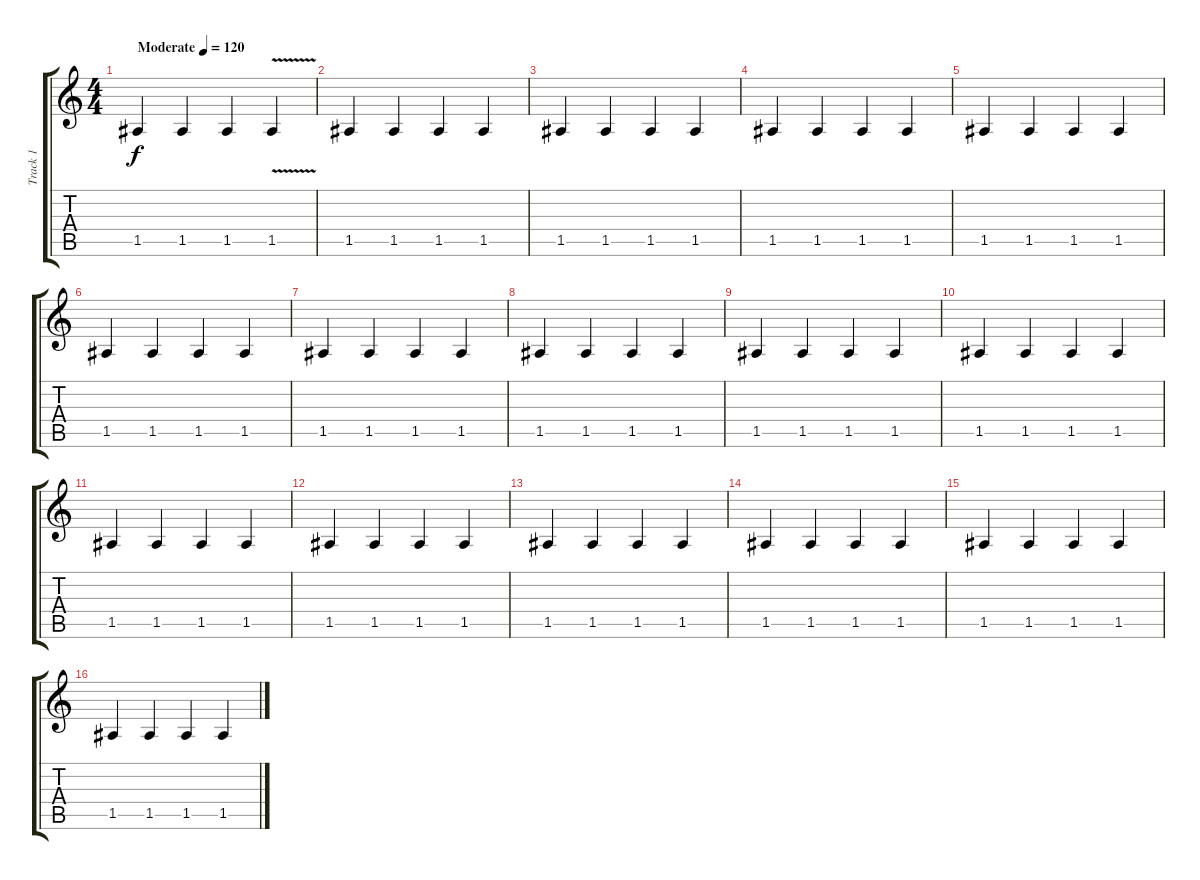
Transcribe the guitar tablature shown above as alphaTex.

\track ("Track 1" "Track 1") {instrument acousticguitarsteel}
\staff {score tabs}
\tuning (E4 B3 G3 D3 A2 E2) {hide}
\ts (4 4)
\tempo (120 "Moderate")
\clef g2
\ks c
1.5.4{dy f instrument acousticguitarsteel} 1.5.4 1.5.4 1.5{v}.4 |
1.5.4 1.5.4 1.5.4 1.5.4 |
1.5.4 1.5.4 1.5.4 1.5.4 |
1.5.4 1.5.4 1.5.4 1.5.4 |
1.5.4 1.5.4 1.5.4 1.5.4 |
1.5.4 1.5.4 1.5.4 1.5.4 |
1.5.4 1.5.4 1.5.4 1.5.4 |
1.5.4 1.5.4 1.5.4 1.5.4 |
1.5.4 1.5.4 1.5.4 1.5.4 |
1.5.4 1.5.4 1.5.4 1.5.4 |
1.5.4 1.5.4 1.5.4 1.5.4 |
1.5.4 1.5.4 1.5.4 1.5.4 |
1.5.4 1.5.4 1.5.4 1.5.4 |
1.5.4 1.5.4 1.5.4 1.5.4 |
1.5.4 1.5.4 1.5.4 1.5.4 |
1.5.4 1.5.4 1.5.4 1.5.4
